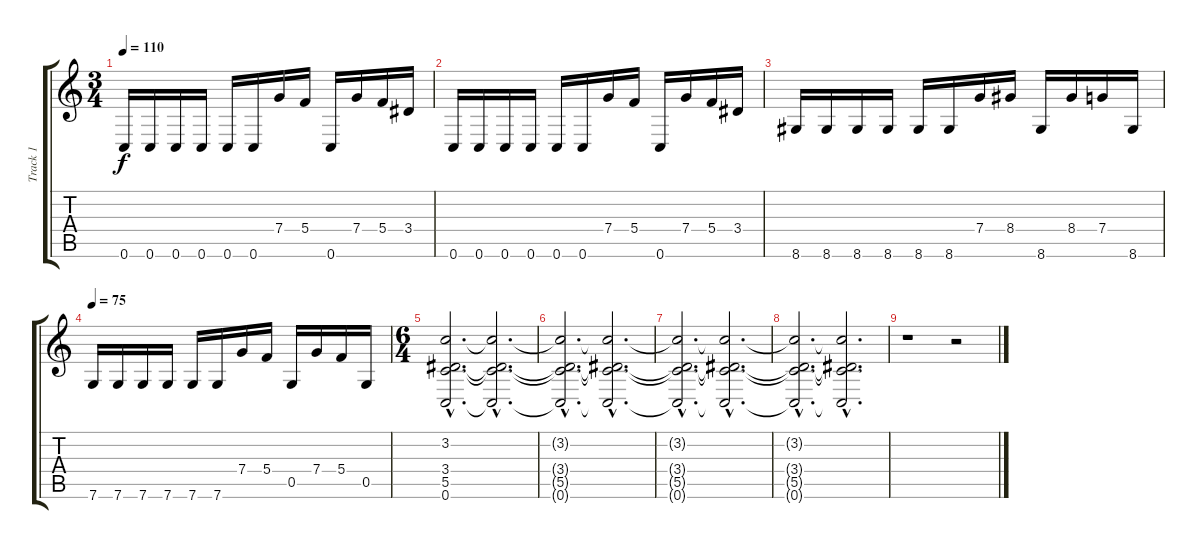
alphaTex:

\track ("Track 1" "Track 1") {instrument distortionguitar}
\staff {score tabs}
\tuning (D4 A3 F3 C3 G2 C2) {hide}
\ts (3 4)
\tempo 110
\clef g2
\ks c
0.6.16{dy f} 0.6.16 0.6.16 0.6.16 0.6.16 0.6.16 7.4.16 5.4.16 0.6.16 7.4.16 5.4.16 3.4.16 |
0.6.16 0.6.16 0.6.16 0.6.16 0.6.16 0.6.16 7.4.16 5.4.16 0.6.16 7.4.16 5.4.16 3.4.16 |
8.6.16 8.6.16 8.6.16 8.6.16 8.6.16 8.6.16 7.4.16 8.4.16 8.6.16 8.4.16 7.4.16 8.6.16 |
\tempo 75
7.6.16 7.6.16 7.6.16 7.6.16 7.6.16 7.6.16 7.4.16 5.4.16 0.5.16 7.4.16 5.4.16 0.5.16 |
\ts (6 4)
(3.2{hac} 3.4{hac} 5.5{hac} 0.6{hac}).2{d} (3.2{hac t} 3.4{hac t} 5.5{hac t} 0.6{hac t}).2{d} |
(3.2{hac t} 3.4{hac t} 5.5{hac t} 0.6{hac t}).2{d} (3.2{hac t} 3.4{hac t} 5.5{hac t} 0.6{hac t}).2{d} |
(3.2{hac t} 3.4{hac t} 5.5{hac t} 0.6{hac t}).2{d} (3.2{hac t} 3.4{hac t} 5.5{hac t} 0.6{hac t}).2{d} |
(3.2{hac t} 3.4{hac t} 5.5{hac t} 0.6{hac t}).2{d} (3.2{hac t} 3.4{hac t} 5.5{hac t} 0.6{hac t}).2{d} |
r.1 r.2
